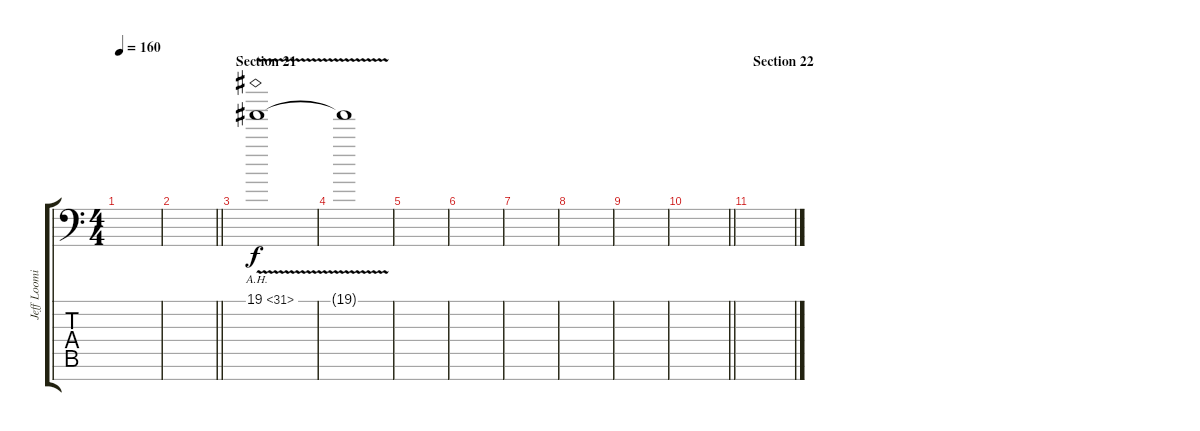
\track ("Jeff Loomis - lead guitar 4" "Jeff Loomi") {instrument distortionguitar}
\staff {score tabs}
\tuning (Eb4 Bb3 Gb3 Db3 Ab2 Eb2 Bb1) {hide}
\ts (4 4)
\tempo 160
\clef f4
\ks c
|
\barLineRight lightlight
|
\section ("" "Section 21")
19.1{ah 12 v}.1 |
19.1{t}.1 |
|
|
|
|
|
\barLineRight lightlight
|
\section ("" "Section 22")
